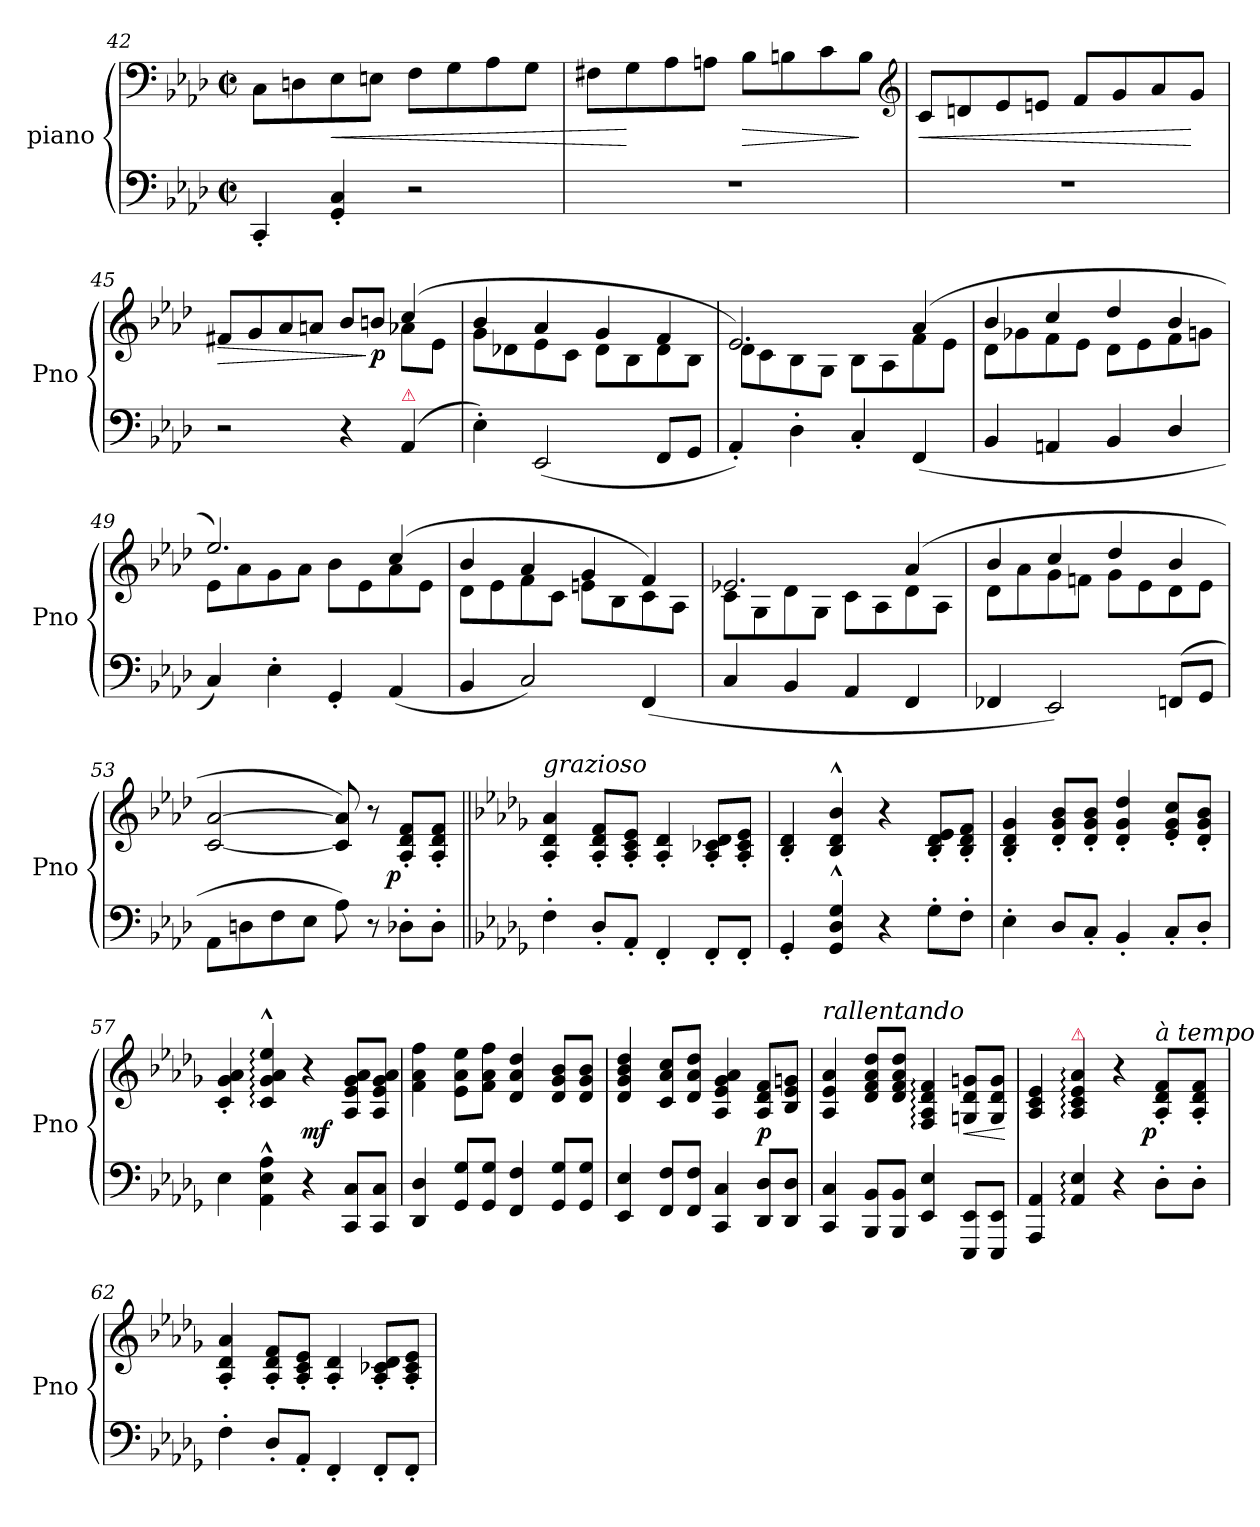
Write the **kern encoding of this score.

**kern	**kern	**dynam
*part2	*part1	*part1
*staff2	*staff1	*staff1
*	*I"piano	*
*	*I'Pno	*
*clefF4	*clefF4	*
*k[b-e-a-d-]	*k[b-e-a-d-]	*
*M2/2	*M2/2	*
*met(c|)	*met(c|)	*
=42	=42	=42
4CC'/	8C\L	.
.	8Dn\	.
!	!	!LO:HP:b
4GG'/ 4C'/	8E-\	<
.	8En\J	.
2r	8F\L	.
.	8G\	.
.	8A-\	.
.	8G\J	.
=43	=43	=43
1r	8F#X\L	.
.	8G\	[
.	8A-\	.
.	8An\J	.
!	!	!LO:HP:b
.	8B-\L	>
.	8Bn\	.
.	8c\	.
.	8B\J	]
*	*clefG2	*
=44	=44	=44
!	!	!LO:HP:b
1r	8c/L	<
.	8dn/	.
.	8e-/	.
.	8en/J	.
.	8f/L	.
.	8g/	.
.	8a-/	.
.	8g/J	[
=45	=45	=45
*	*^	*
!	!	!	!LO:HP:b
2r	8f#X/L	4ryy	>
.	8g/	.	.
.	8a-/	2ryy	.
.	8an/J	.	.
4r	8b-/L	.	.
.	8bn/J	.	] p
!LO:TX:a:color=crimson:t=⚠	!	!	!
(4AA-/	(4cc/	8a-X\L	.
.	.	8e-\J	.
=46	=46	=46	=46
4E-'\)	4b-/	8g\L	.
.	.	8d-X\	.
(2EE-/	4a-/	8e-\	.
.	.	8c\J	.
.	4g/	8d-\L	.
.	.	8B-\	.
8FF/L	4f/	8d-\	.
8GG/J	.	8B-\J	.
=47	=47	=47	=47
4AA-'/)	2.e-/)	8d-\L	.
.	.	8c\	.
4D-'\	.	8B-\	.
.	.	8G\J	.
4C'/	.	8B-\L	.
.	.	8A-\	.
(4FF/	(4a-/	8f\	.
.	.	8e-\J	.
=48	=48	=48	=48
4BB-/	4b-/	8d-\L	.
.	.	8g-X\	.
4AAn/	4cc/	8f\	.
.	.	8e-\J	.
4BB-/	4dd-/	8d-\L	.
.	.	8e-\	.
4D-/	4b-/	8f\	.
.	.	8gn\J	.
=49	=49	=49	=49
4C/)	2.ee-/)	8e-\L	.
.	.	8a-\	.
4E-'\	.	8g\	.
.	.	8a-\J	.
4GG'/	.	8b-\L	.
.	.	8e-\	.
(4AA-/	(4cc/	8a-\	.
.	.	8e-\J	.
=50	=50	=50	=50
4BB-/	4b-/	8d-\L	.
.	.	8e-\	.
2C/)	4a-/	8f\	.
.	.	8c\J	.
.	4g/	8en\L	.
.	.	8B-\	.
(4FF/	4f/)	8c\	.
.	.	8A-\J	.
=51	=51	=51	=51
4C/	2.e-X/	8c\L	.
.	.	8G\	.
4BB-/	.	8d-\	.
.	.	8G\J	.
4AA-/	.	8c\L	.
.	.	8A-\	.
4FF/	(4a-/	8d-\	.
.	.	8A-\J	.
=52	=52	=52	=52
4FF-X/	4b-/	8d-\L	.
.	.	8a-\	.
2EE-/)	4cc/	8g\	.
.	.	8fn\J	.
.	4dd-/	8g\L	.
.	.	8e-\	.
(8FFn/L	4b-/	8d-\	.
8GG\J	.	8e-\J	.
*	*v	*v	*
=53	=53	=53
8AA-\L	[2c/ [2a-/	.
8Dn\	.	.
8F\	.	.
8E-\J	.	.
8A-\)	8c]/ 8a-]/)	.
8r	8r	.
!	!	!LO:DY:rj
8D-X'\L	8A-'/ 8d-'/ 8f'/L	p
8D-'\J	8A-'/ 8d-'/ 8f'/J	.
=54||	=54||	=54||
*k[b-e-a-d-g-]	*k[b-e-a-d-g-]	*
!	!LO:TX:a:i:t=grazioso	!
4F'\	4A-'/ 4d-'/ 4a-'/	.
8D-'/L	8A-'/ 8d-'/ 8f'/L	.
8AA-'/J	8A-'/ 8c'/ 8e-'/J	.
4FF'/	4A-'/ 4d-'/	.
8FF'/L	8A-'/ 8c-X'/ 8d-'/L	.
8FF'/J	8A-'/ 8c-'/ 8e-'/J	.
=55	=55	=55
4GG-'/	4B-'/ 4d-'/	.
4GG-^^/ 4D-^^/ 4G-^^/	4B-^^/ 4d-^^/ 4b-^^/	.
4r	4r	.
8G-'\L	8B-'/ 8d-'/ 8e-'/L	.
8F'\J	8B-'/ 8d-'/ 8f'/J	.
=56	=56	=56
4E-'\	4B-'/ 4d-'/ 4g-'/	.
8D-/L	8d-'/ 8g-'/ 8b-'/L	.
8C'/J	8d-'/ 8g-'/ 8b-'/J	.
4BB-'/	4d-'/ 4g-'/ 4dd-'/	.
8C'/L	8e-'/ 8g-'/ 8cc'/L	.
8D-'/J	8d-'/ 8g-'/ 8b-'/J	.
=57	=57	=57
4E-\	4c'/ 4g-'/ 4a-'/	.
4AA-^^\ 4E-^^\ 4A-^^\	4c:^^/ 4g-:^^/ 4a-:^^/ 4ee-:^^/	.
4r	4r	mf
8CC/ 8C/L	8A-/ 8e-/ 8g-/ 8a-/L	.
8CC/ 8C/J	8A-/ 8e-/ 8g-/ 8a-/J	.
=58	=58	=58
4DD-/ 4D-/	4f\ 4a-\ 4ff\	.
8GG-/ 8G-/L	8e-\ 8a-\ 8ee-\L	.
8GG-/ 8G-/J	8f\ 8a-\ 8ff\J	.
4FF/ 4F/	4d-/ 4a-/ 4dd-/	.
8GG-/ 8G-/L	8d-/ 8g-/ 8b-/L	.
8GG-/ 8G-/J	8d-/ 8g-/ 8b-/J	.
=59	=59	=59
4EE-/ 4E-/	4d-/ 4g-/ 4b-/ 4dd-/	.
8FF/ 8F/L	8c/ 8a-/ 8cc/L	.
8FF/ 8F/J	8d-/ 8a-/ 8dd-/J	.
4CC/ 4C/	4A-/ 4e-/ 4g-/ 4a-/	.
8DD-/ 8D-/L	8A-/ 8d-/ 8f/L	p
8DD-/ 8D-/J	8B-/ 8e-/ 8gn/J	.
=60	=60	=60
!	!LO:TX:a:i:t=rallentando	!
4CC/ 4C/	4A-/ 4e-/ 4a-/	.
8BBB-/ 8BB-/L	8d-/ 8f/ 8a-/ 8dd-/L	.
8BBB-/ 8BB-/J	8d-/ 8f/ 8a-/ 8dd-/J	.
4EE-/ 4E-/	4F:/ 4A-:/ 4d-:/ 4f:/	.
!	!	!LO:HP:b
8EEE-/ 8EE-/L	8Gn/ 8d-/ 8gn/L	<
8EEE-/ 8EE-/J	8G/ 8d-/ 8g/J	.
.	.	[
=61	=61	=61
4AAA-/ 4AA-/	4A-/ 4c/ 4e-/	.
!	!LO:TX:a:color=crimson:t=⚠	!
4AA-:/ 4E-:/	4A-:/ 4c:/ 4e-:/ 4a-:/	.
4r	4r	.
!	!LO:TX:a:i:t=à tempo	!
!	!	!LO:DY:rj
8D-'\L	8A-'/ 8d-'/ 8f'/L	p
8D-'\J	8A-'/ 8d-'/ 8f'/J	.
=62	=62	=62
4F'\	4A-'/ 4d-'/ 4a-'/	.
8D-'/L	8A-'/ 8d-'/ 8f'/L	.
8AA-'/J	8A-'/ 8c'/ 8e-'/J	.
4FF'/	4A-'/ 4d-'/	.
8FF'/L	8A-'/ 8c-X'/ 8d-'/L	.
8FF'/J	8A-'/ 8c-'/ 8e-'/J	.
=	=	=
*-	*-	*-
